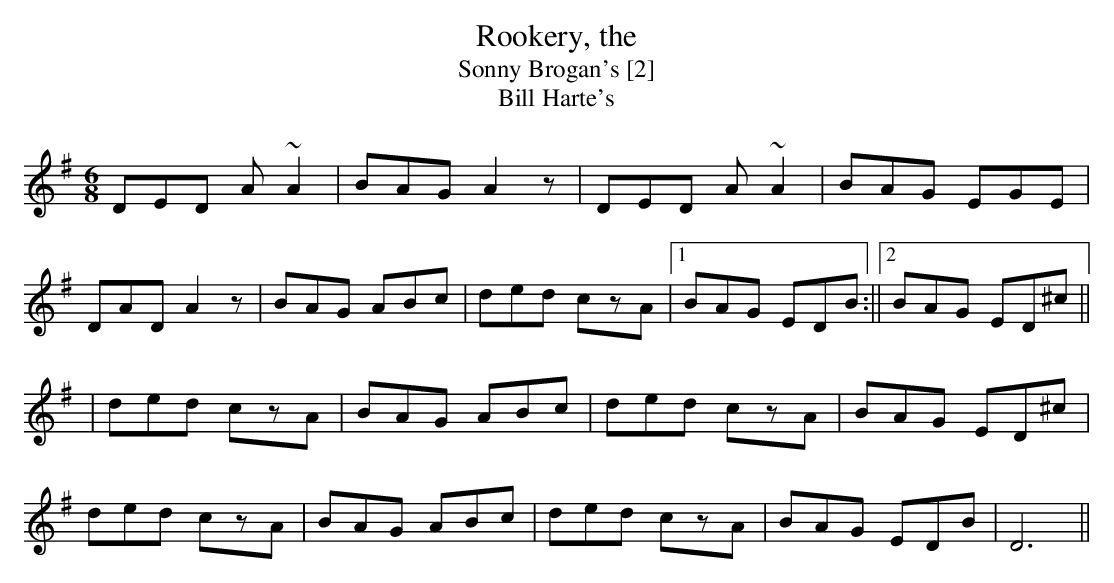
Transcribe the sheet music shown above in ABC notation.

X:1
T:Rookery, the
T:Sonny Brogan's [2]
T:Bill Harte's
M:6/8
K:Dmix
DED A~A2|BAG A2z|DED A~A2|BAG EGE|
DAD A2z|BAG ABc|ded czA|1 BAG EDB:||2 BAG ED^c||
|ded czA|BAG ABc|ded czA|BAG ED^c|
ded czA|BAG ABc|ded czA|BAG EDB|D6||
